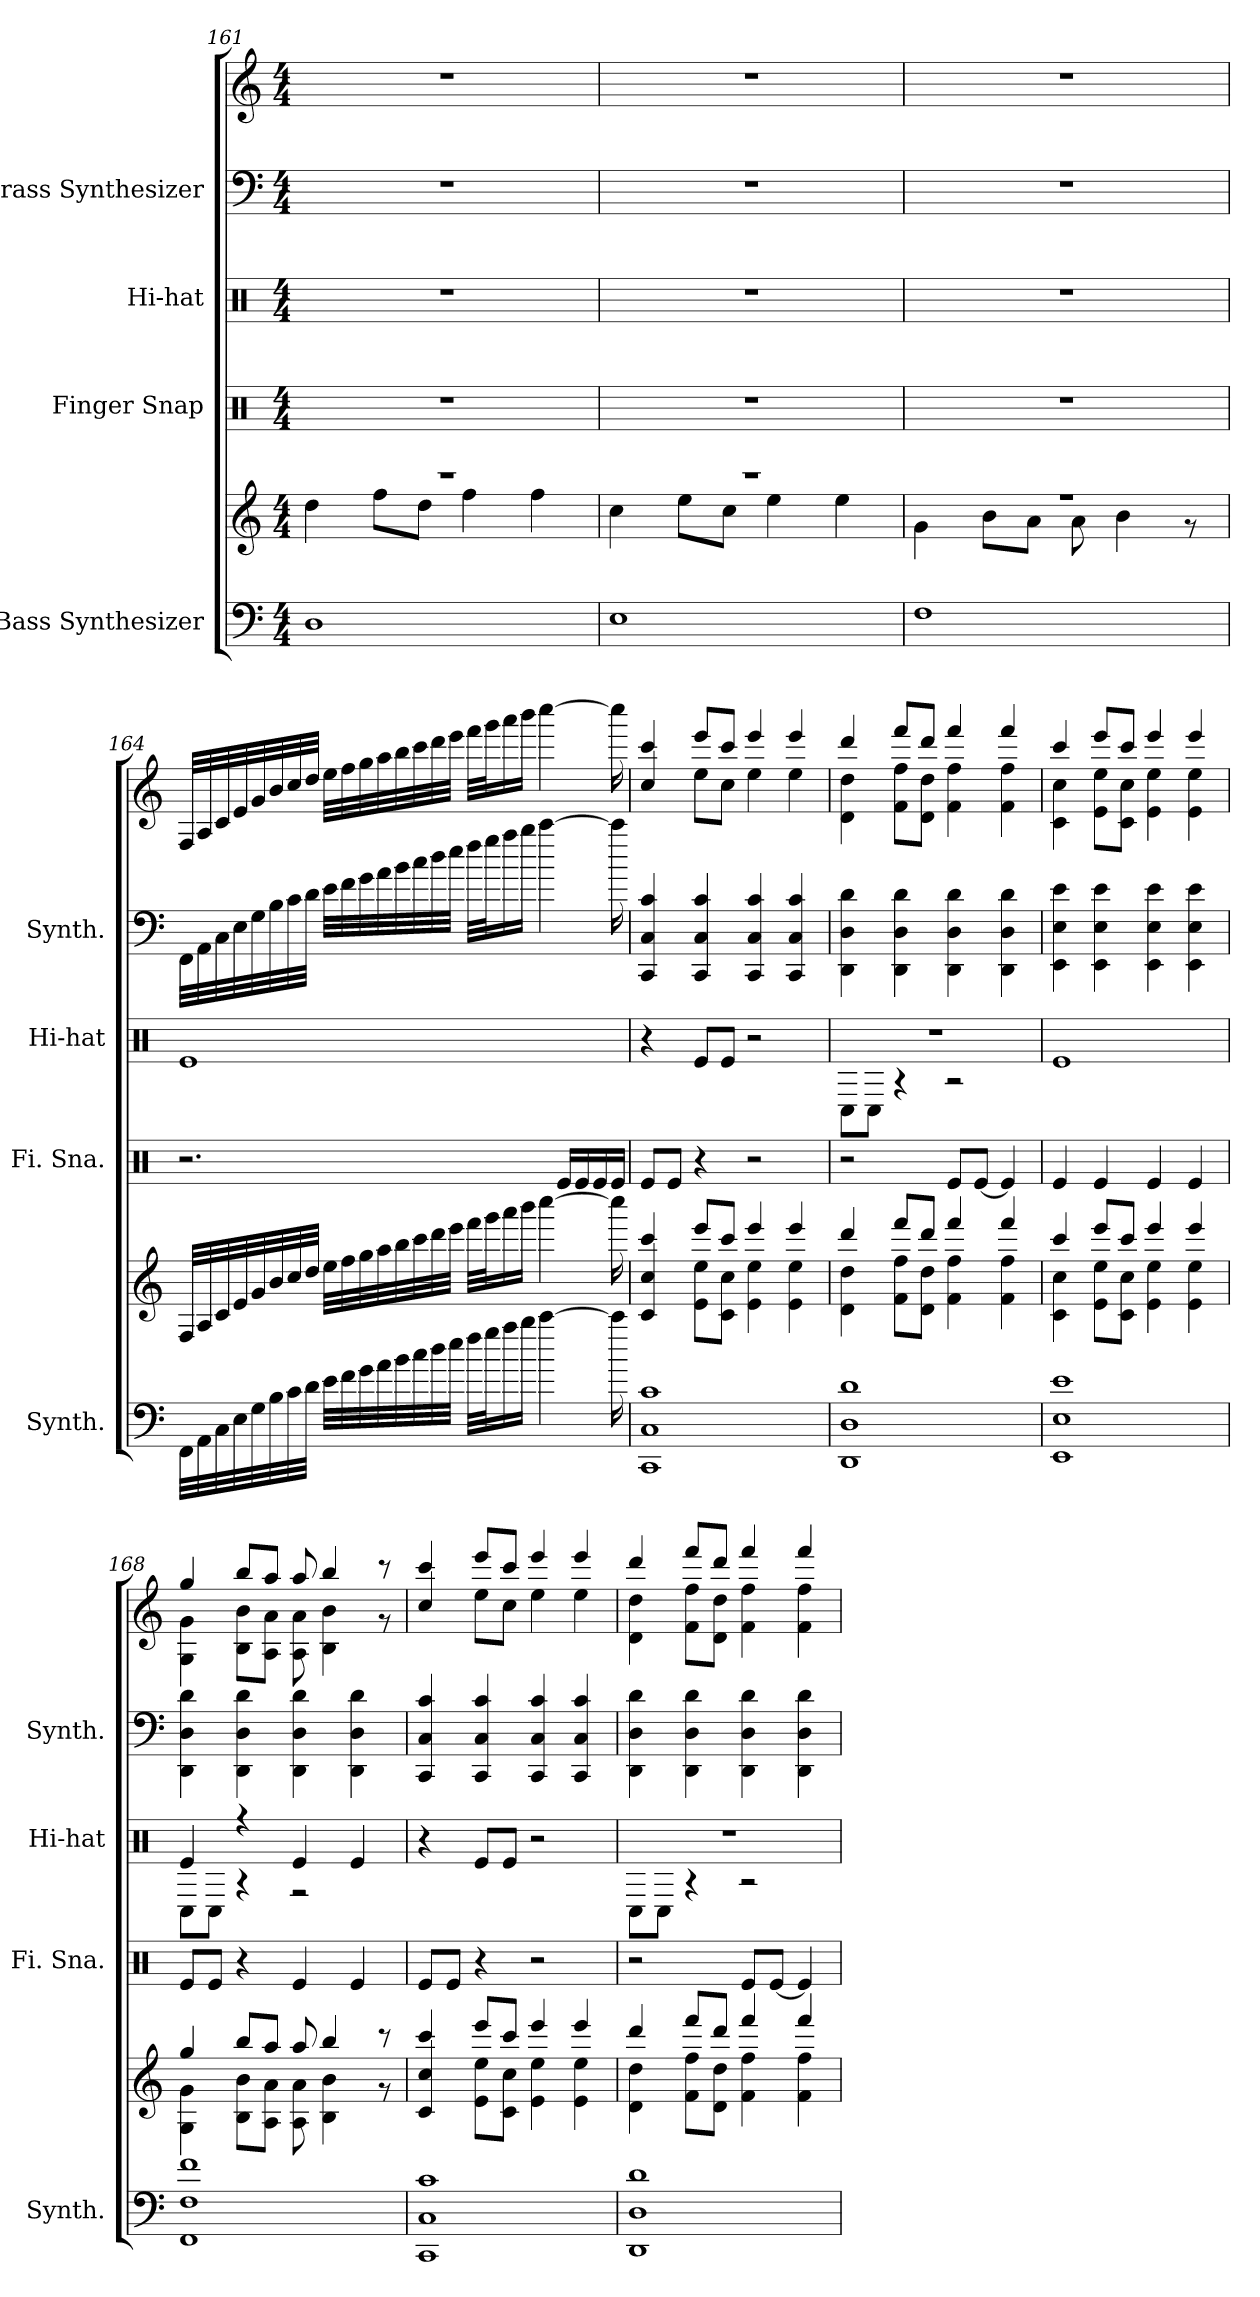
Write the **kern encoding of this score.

**kern	**kern	**kern	**kern	**kern	**kern
*part4	*part4	*part3	*part2	*part1	*part1
*staff6	*staff5	*staff4	*staff3	*staff2	*staff1
*I"Bass Synthesizer	*	*I"Finger Snap	*I"Hi-hat	*I"Brass Synthesizer	*
*I'Synth.	*	*I'Fi. Sna.	*I'Hi-hat	*I'Synth.	*
*clefF4	*clefG2	*clefX	*clefX	*clefF4	*clefG2
*k[]	*k[]	*k[]	*k[]	*k[]	*k[]
*M4/4	*M4/4	*M4/4	*M4/4	*M4/4	*M4/4
=161	=161	=161	=161	=161	=161
*	*^	*	*	*	*
1D	1r	4dd\	1r	1r	1r	1r
.	.	8ff\L	.	.	.	.
.	.	8dd\J	.	.	.	.
.	.	4ff\	.	.	.	.
.	.	4ff\	.	.	.	.
=162	=162	=162	=162	=162	=162	=162
1E	1r	4cc\	1r	1r	1r	1r
.	.	8ee\L	.	.	.	.
.	.	8cc\J	.	.	.	.
.	.	4ee\	.	.	.	.
.	.	4ee\	.	.	.	.
=163	=163	=163	=163	=163	=163	=163
1F	1r	4g\	1r	1r	1r	1r
.	.	8b\L	.	.	.	.
.	.	8a\J	.	.	.	.
.	.	8a\	.	.	.	.
.	.	4b\	.	.	.	.
.	.	8r	.	.	.	.
*	*v	*v	*	*	*	*
!!LO:PB:g=z
=164	=164	=164	=164	=164	=164
32FF\LLL	32F/LLL	2.r	1Re	32FF\LLL	32F/LLL
32AA\	32A/	.	.	32AA\	32A/
32C\	32c/	.	.	32C\	32c/
32E\	32e/	.	.	32E\	32e/
32G\	32g/	.	.	32G\	32g/
32B\	32b/	.	.	32B\	32b/
32c\	32cc/	.	.	32c\	32cc/
32d\JJJ	32dd/JJJ	.	.	32d\JJJ	32dd/JJJ
32e\LLL	32ee\LLL	.	.	32e\LLL	32ee\LLL
32f\	32ff\	.	.	32f\	32ff\
32g\	32gg\	.	.	32g\	32gg\
32a\	32aa\	.	.	32a\	32aa\
32b\	32bb\	.	.	32b\	32bb\
32cc\	32ccc\	.	.	32cc\	32ccc\
32dd\	32ddd\	.	.	32dd\	32ddd\
32ee\JJJ	32eee\JJJ	.	.	32ee\JJJ	32eee\JJJ
32ff\LLL	32fff\LLL	.	.	32ff\LLL	32fff\LLL
32gg\J	32ggg\J	.	.	32gg\J	32ggg\J
16aa\	16aaa\	.	.	16aa\	16aaa\
16bb\JJ	16bbb\JJ	.	.	16bb\JJ	16bbb\JJ
[4ccc\	[4cccc\	.	.	[4ccc\	[4cccc\
.	.	16Re/LL	.	.	.
.	.	16Re/	.	.	.
.	.	16Re/	.	.	.
16ccc\]	16cccc\]	16Re/JJ	.	16ccc\]	16cccc\]
=165	=165	=165	=165	=165	=165
*	*^	*	*	*	*^
1CC 1C 1c	4ccc/	4c/ 4cc/	8Re/L	4r	4CC/ 4C/ 4c/	4ccc/	4cc/
.	.	.	8Re/J	.	.	.	.
.	8eee/L	8e\ 8ee\L	4r	8Re/L	4CC/ 4C/ 4c/	8eee/L	8ee\L
.	8ccc/J	8c\ 8cc\J	.	8Re/J	.	8ccc/J	8cc\J
.	4eee/	4e\ 4ee\	2r	2r	4CC/ 4C/ 4c/	4eee/	4ee\
.	4eee/	4e\ 4ee\	.	.	4CC/ 4C/ 4c/	4eee/	4ee\
!!LO:PB:g=z	!!
=166	=166	=166	=166	=166	=166	=166	=166
*	*	*	*	*^	*	*	*
1DD 1D 1d	4ddd/	4d\ 4dd\	2r	1r	8RC\L	4DD\ 4D\ 4d\	4ddd/	4d\ 4dd\
.	.	.	.	.	8RC\J	.	.	.
.	8fff/L	8f\ 8ff\L	.	.	4r	4DD\ 4D\ 4d\	8fff/L	8f\ 8ff\L
.	8ddd/J	8d\ 8dd\J	.	.	.	.	8ddd/J	8d\ 8dd\J
.	4fff/	4f\ 4ff\	8Re/L	.	2r	4DD\ 4D\ 4d\	4fff/	4f\ 4ff\
.	.	.	[8Re/J	.	.	.	.	.
.	4fff/	4f\ 4ff\	4Re/]	.	.	4DD\ 4D\ 4d\	4fff/	4f\ 4ff\
*	*	*	*	*v	*v	*	*	*
=167	=167	=167	=167	=167	=167	=167	=167
1EE 1E 1e	4ccc/	4c\ 4cc\	4Re/	1Re	4EE\ 4E\ 4e\	4ccc/	4c\ 4cc\
.	8eee/L	8e\ 8ee\L	4Re/	.	4EE\ 4E\ 4e\	8eee/L	8e\ 8ee\L
.	8ccc/J	8c\ 8cc\J	.	.	.	8ccc/J	8c\ 8cc\J
.	4eee/	4e\ 4ee\	4Re/	.	4EE\ 4E\ 4e\	4eee/	4e\ 4ee\
.	4eee/	4e\ 4ee\	4Re/	.	4EE\ 4E\ 4e\	4eee/	4e\ 4ee\
=168	=168	=168	=168	=168	=168	=168	=168
*	*	*	*	*^	*	*	*
1FF 1F 1f	4gg/	4G\ 4g\	8Re/L	4Re/	8RC\L	4DD\ 4D\ 4d\	4gg/	4G\ 4g\
.	.	.	8Re/J	.	8RC\J	.	.	.
.	8bb/L	8B\ 8b\L	4r	4r	4r	4DD\ 4D\ 4d\	8bb/L	8B\ 8b\L
.	8aa/J	8A\ 8a\J	.	.	.	.	8aa/J	8A\ 8a\J
.	8aa/	8A\ 8a\	4Re/	4Re/	2r	4DD\ 4D\ 4d\	8aa/	8A\ 8a\
.	4bb/	4B\ 4b\	.	.	.	.	4bb/	4B\ 4b\
.	.	.	4Re/	4Re/	.	4DD\ 4D\ 4d\	.	.
.	8r	8r	.	.	.	.	8r	8r
*	*	*	*	*v	*v	*	*	*
=169	=169	=169	=169	=169	=169	=169	=169
1CC 1C 1c	4ccc/	4c/ 4cc/	8Re/L	4r	4CC/ 4C/ 4c/	4ccc/	4cc/
.	.	.	8Re/J	.	.	.	.
.	8eee/L	8e\ 8ee\L	4r	8Re/L	4CC/ 4C/ 4c/	8eee/L	8ee\L
.	8ccc/J	8c\ 8cc\J	.	8Re/J	.	8ccc/J	8cc\J
.	4eee/	4e\ 4ee\	2r	2r	4CC/ 4C/ 4c/	4eee/	4ee\
.	4eee/	4e\ 4ee\	.	.	4CC/ 4C/ 4c/	4eee/	4ee\
=170	=170	=170	=170	=170	=170	=170	=170
*	*	*	*	*^	*	*	*
1DD 1D 1d	4ddd/	4d\ 4dd\	2r	1r	8RC\L	4DD\ 4D\ 4d\	4ddd/	4d\ 4dd\
.	.	.	.	.	8RC\J	.	.	.
.	8fff/L	8f\ 8ff\L	.	.	4r	4DD\ 4D\ 4d\	8fff/L	8f\ 8ff\L
.	8ddd/J	8d\ 8dd\J	.	.	.	.	8ddd/J	8d\ 8dd\J
.	4fff/	4f\ 4ff\	8Re/L	.	2r	4DD\ 4D\ 4d\	4fff/	4f\ 4ff\
.	.	.	[8Re/J	.	.	.	.	.
.	4fff/	4f\ 4ff\	4Re/]	.	.	4DD\ 4D\ 4d\	4fff/	4f\ 4ff\
*	*v	*v	*	*v	*v	*	*v	*v
=	=	=	=	=	=
*-	*-	*-	*-	*-	*-
